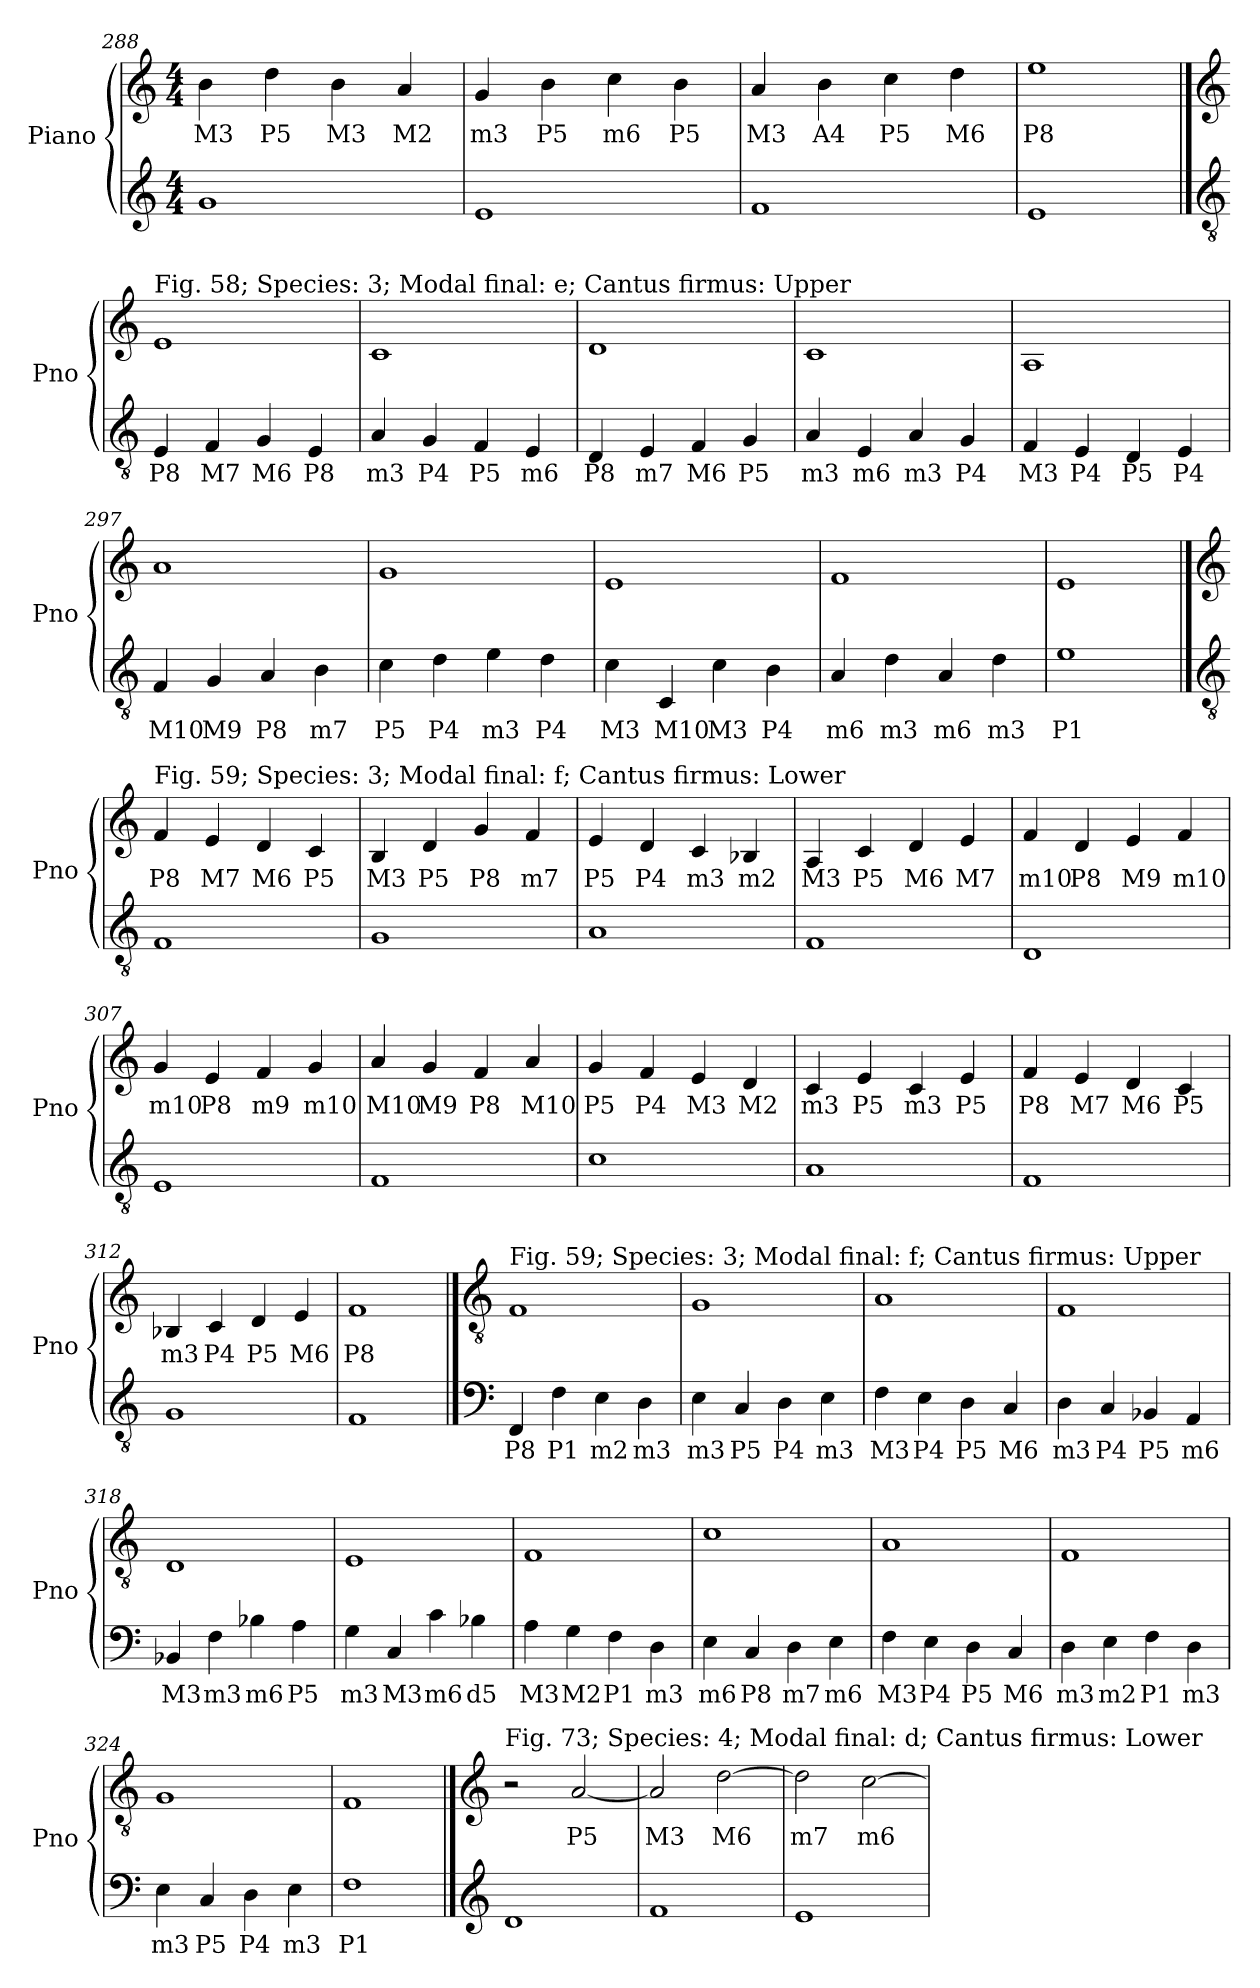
**kern	**text	**kern	**text
*part2	*part2	*part1	*part1
*staff2	*staff2	*staff1	*staff1
*I"Piano	*	*I"Piano	*
*I'Pno	*	*I'Pno	*
*clefG2	*	*clefG2	*
*k[]	*	*k[]	*
*M4/4	*	*M4/4	*
=288	=288	=288	=288
!	!	!	!LO:LY:b
1g	.	4b\	M3
!	!	!	!LO:LY:b
.	.	4dd\	P5
!	!	!	!LO:LY:b
.	.	4b\	M3
!	!	!	!LO:LY:b
.	.	4a/	M2
=289	=289	=289	=289
!	!	!	!LO:LY:b
1e	.	4g/	m3
!	!	!	!LO:LY:b
.	.	4b\	P5
!	!	!	!LO:LY:b
.	.	4cc\	m6
!	!	!	!LO:LY:b
.	.	4b\	P5
=290	=290	=290	=290
!	!	!	!LO:LY:b
1f	.	4a/	M3
!	!	!	!LO:LY:b
.	.	4b\	A4
!	!	!	!LO:LY:b
.	.	4cc\	P5
!	!	!	!LO:LY:b
.	.	4dd\	M6
=291	=291	=291	=291
!	!	!	!LO:LY:b
1e	.	1ee	P8
!!LO:PB:g=z
==292	==292	==292	==292
*clefGv2	*	*clefG2	*
!	!	!LO:TX:a:t=Fig. 58; Species&colon; 3; Modal final&colon; e; Cantus firmus&colon; Upper	!
!	!LO:LY:b	!	!
4E/	P8	1e	.
!	!LO:LY:b	!	!
4F/	M7	.	.
!	!LO:LY:b	!	!
4G/	M6	.	.
!	!LO:LY:b	!	!
4E/	P8	.	.
=293	=293	=293	=293
!	!LO:LY:b	!	!
4A/	m3	1c	.
!	!LO:LY:b	!	!
4G/	P4	.	.
!	!LO:LY:b	!	!
4F/	P5	.	.
!	!LO:LY:b	!	!
4E/	m6	.	.
=294	=294	=294	=294
!	!LO:LY:b	!	!
4D/	P8	1d	.
!	!LO:LY:b	!	!
4E/	m7	.	.
!	!LO:LY:b	!	!
4F/	M6	.	.
!	!LO:LY:b	!	!
4G/	P5	.	.
=295	=295	=295	=295
!	!LO:LY:b	!	!
4A/	m3	1c	.
!	!LO:LY:b	!	!
4E/	m6	.	.
!	!LO:LY:b	!	!
4A/	m3	.	.
!	!LO:LY:b	!	!
4G/	P4	.	.
=296	=296	=296	=296
!	!LO:LY:b	!	!
4F/	M3	1A	.
!	!LO:LY:b	!	!
4E/	P4	.	.
!	!LO:LY:b	!	!
4D/	P5	.	.
!	!LO:LY:b	!	!
4E/	P4	.	.
!!LO:LB:g=z
=297	=297	=297	=297
!	!LO:LY:b	!	!
4F/	M10	1a	.
!	!LO:LY:b	!	!
4G/	M9	.	.
!	!LO:LY:b	!	!
4A/	P8	.	.
!	!LO:LY:b	!	!
4B\	m7	.	.
=298	=298	=298	=298
!	!LO:LY:b	!	!
4c\	P5	1g	.
!	!LO:LY:b	!	!
4d\	P4	.	.
!	!LO:LY:b	!	!
4e\	m3	.	.
!	!LO:LY:b	!	!
4d\	P4	.	.
=299	=299	=299	=299
!	!LO:LY:b	!	!
4c\	M3	1e	.
!	!LO:LY:b	!	!
4C/	M10	.	.
!	!LO:LY:b	!	!
4c\	M3	.	.
!	!LO:LY:b	!	!
4B\	P4	.	.
=300	=300	=300	=300
!	!LO:LY:b	!	!
4A/	m6	1f	.
!	!LO:LY:b	!	!
4d\	m3	.	.
!	!LO:LY:b	!	!
4A/	m6	.	.
!	!LO:LY:b	!	!
4d\	m3	.	.
=301	=301	=301	=301
!	!LO:LY:b	!	!
1e	P1	1e	.
!!LO:LB:g=z
==302	==302	==302	==302
*clefGv2	*	*clefG2	*
!	!	!LO:TX:a:t=Fig. 59; Species&colon; 3; Modal final&colon; f; Cantus firmus&colon; Lower	!
!	!	!	!LO:LY:b
1F	.	4f/	P8
!	!	!	!LO:LY:b
.	.	4e/	M7
!	!	!	!LO:LY:b
.	.	4d/	M6
!	!	!	!LO:LY:b
.	.	4c/	P5
=303	=303	=303	=303
!	!	!	!LO:LY:b
1G	.	4B/	M3
!	!	!	!LO:LY:b
.	.	4d/	P5
!	!	!	!LO:LY:b
.	.	4g/	P8
!	!	!	!LO:LY:b
.	.	4f/	m7
=304	=304	=304	=304
!	!	!	!LO:LY:b
1A	.	4e/	P5
!	!	!	!LO:LY:b
.	.	4d/	P4
!	!	!	!LO:LY:b
.	.	4c/	m3
!	!	!	!LO:LY:b
.	.	4B-X/	m2
=305	=305	=305	=305
!	!	!	!LO:LY:b
1F	.	4A/	M3
!	!	!	!LO:LY:b
.	.	4c/	P5
!	!	!	!LO:LY:b
.	.	4d/	M6
!	!	!	!LO:LY:b
.	.	4e/	M7
=306	=306	=306	=306
!	!	!	!LO:LY:b
1D	.	4f/	m10
!	!	!	!LO:LY:b
.	.	4d/	P8
!	!	!	!LO:LY:b
.	.	4e/	M9
!	!	!	!LO:LY:b
.	.	4f/	m10
=307	=307	=307	=307
!	!	!	!LO:LY:b
1E	.	4g/	m10
!	!	!	!LO:LY:b
.	.	4e/	P8
!	!	!	!LO:LY:b
.	.	4f/	m9
!	!	!	!LO:LY:b
.	.	4g/	m10
!!LO:LB:g=z
=308	=308	=308	=308
!	!	!	!LO:LY:b
1F	.	4a/	M10
!	!	!	!LO:LY:b
.	.	4g/	M9
!	!	!	!LO:LY:b
.	.	4f/	P8
!	!	!	!LO:LY:b
.	.	4a/	M10
=309	=309	=309	=309
!	!	!	!LO:LY:b
1c	.	4g/	P5
!	!	!	!LO:LY:b
.	.	4f/	P4
!	!	!	!LO:LY:b
.	.	4e/	M3
!	!	!	!LO:LY:b
.	.	4d/	M2
=310	=310	=310	=310
!	!	!	!LO:LY:b
1A	.	4c/	m3
!	!	!	!LO:LY:b
.	.	4e/	P5
!	!	!	!LO:LY:b
.	.	4c/	m3
!	!	!	!LO:LY:b
.	.	4e/	P5
=311	=311	=311	=311
!	!	!	!LO:LY:b
1F	.	4f/	P8
!	!	!	!LO:LY:b
.	.	4e/	M7
!	!	!	!LO:LY:b
.	.	4d/	M6
!	!	!	!LO:LY:b
.	.	4c/	P5
=312	=312	=312	=312
!	!	!	!LO:LY:b
1G	.	4B-X/	m3
!	!	!	!LO:LY:b
.	.	4c/	P4
!	!	!	!LO:LY:b
.	.	4d/	P5
!	!	!	!LO:LY:b
.	.	4e/	M6
=313	=313	=313	=313
!	!	!	!LO:LY:b
1F	.	1f	P8
!!LO:LB:g=z
==314	==314	==314	==314
*clefF4	*	*clefGv2	*
!	!	!LO:TX:a:t=Fig. 59; Species&colon; 3; Modal final&colon; f; Cantus firmus&colon; Upper	!
!	!LO:LY:b	!	!
4FF/	P8	1F	.
!	!LO:LY:b	!	!
4F\	P1	.	.
!	!LO:LY:b	!	!
4E\	m2	.	.
!	!LO:LY:b	!	!
4D\	m3	.	.
=315	=315	=315	=315
!	!LO:LY:b	!	!
4E\	m3	1G	.
!	!LO:LY:b	!	!
4C/	P5	.	.
!	!LO:LY:b	!	!
4D\	P4	.	.
!	!LO:LY:b	!	!
4E\	m3	.	.
=316	=316	=316	=316
!	!LO:LY:b	!	!
4F\	M3	1A	.
!	!LO:LY:b	!	!
4E\	P4	.	.
!	!LO:LY:b	!	!
4D\	P5	.	.
!	!LO:LY:b	!	!
4C/	M6	.	.
=317	=317	=317	=317
!	!LO:LY:b	!	!
4D\	m3	1F	.
!	!LO:LY:b	!	!
4C/	P4	.	.
!	!LO:LY:b	!	!
4BB-X/	P5	.	.
!	!LO:LY:b	!	!
4AA/	m6	.	.
=318	=318	=318	=318
!	!LO:LY:b	!	!
4BB-X/	M3	1D	.
!	!LO:LY:b	!	!
4F\	m3	.	.
!	!LO:LY:b	!	!
4B-X\	m6	.	.
!	!LO:LY:b	!	!
4A\	P5	.	.
=319	=319	=319	=319
!	!LO:LY:b	!	!
4G\	m3	1E	.
!	!LO:LY:b	!	!
4C/	M3	.	.
!	!LO:LY:b	!	!
4c\	m6	.	.
!	!LO:LY:b	!	!
4B-X\	d5	.	.
!!LO:LB:g=z
=320	=320	=320	=320
!	!LO:LY:b	!	!
4A\	M3	1F	.
!	!LO:LY:b	!	!
4G\	M2	.	.
!	!LO:LY:b	!	!
4F\	P1	.	.
!	!LO:LY:b	!	!
4D\	m3	.	.
=321	=321	=321	=321
!	!LO:LY:b	!	!
4E\	m6	1c	.
!	!LO:LY:b	!	!
4C/	P8	.	.
!	!LO:LY:b	!	!
4D\	m7	.	.
!	!LO:LY:b	!	!
4E\	m6	.	.
=322	=322	=322	=322
!	!LO:LY:b	!	!
4F\	M3	1A	.
!	!LO:LY:b	!	!
4E\	P4	.	.
!	!LO:LY:b	!	!
4D\	P5	.	.
!	!LO:LY:b	!	!
4C/	M6	.	.
=323	=323	=323	=323
!	!LO:LY:b	!	!
4D\	m3	1F	.
!	!LO:LY:b	!	!
4E\	m2	.	.
!	!LO:LY:b	!	!
4F\	P1	.	.
!	!LO:LY:b	!	!
4D\	m3	.	.
=324	=324	=324	=324
!	!LO:LY:b	!	!
4E\	m3	1G	.
!	!LO:LY:b	!	!
4C/	P5	.	.
!	!LO:LY:b	!	!
4D\	P4	.	.
!	!LO:LY:b	!	!
4E\	m3	.	.
=325	=325	=325	=325
!	!LO:LY:b	!	!
1F	P1	1F	.
!!LO:PB:g=z
==326	==326	==326	==326
*clefG2	*	*clefG2	*
!	!	!LO:TX:a:t=Fig. 73; Species&colon; 4; Modal final&colon; d; Cantus firmus&colon; Lower	!
1d	.	2r	.
!	!	!	!LO:LY:b
.	.	[2a/	P5
=327	=327	=327	=327
!	!	!	!LO:LY:b
1f	.	2a/]	M3
!	!	!	!LO:LY:b
.	.	[2dd\	M6
=328	=328	=328	=328
!	!	!	!LO:LY:b
1e	.	2dd\]	m7
!	!	!	!LO:LY:b
.	.	[2cc\	m6
=	=	=	=
*-	*-	*-	*-
